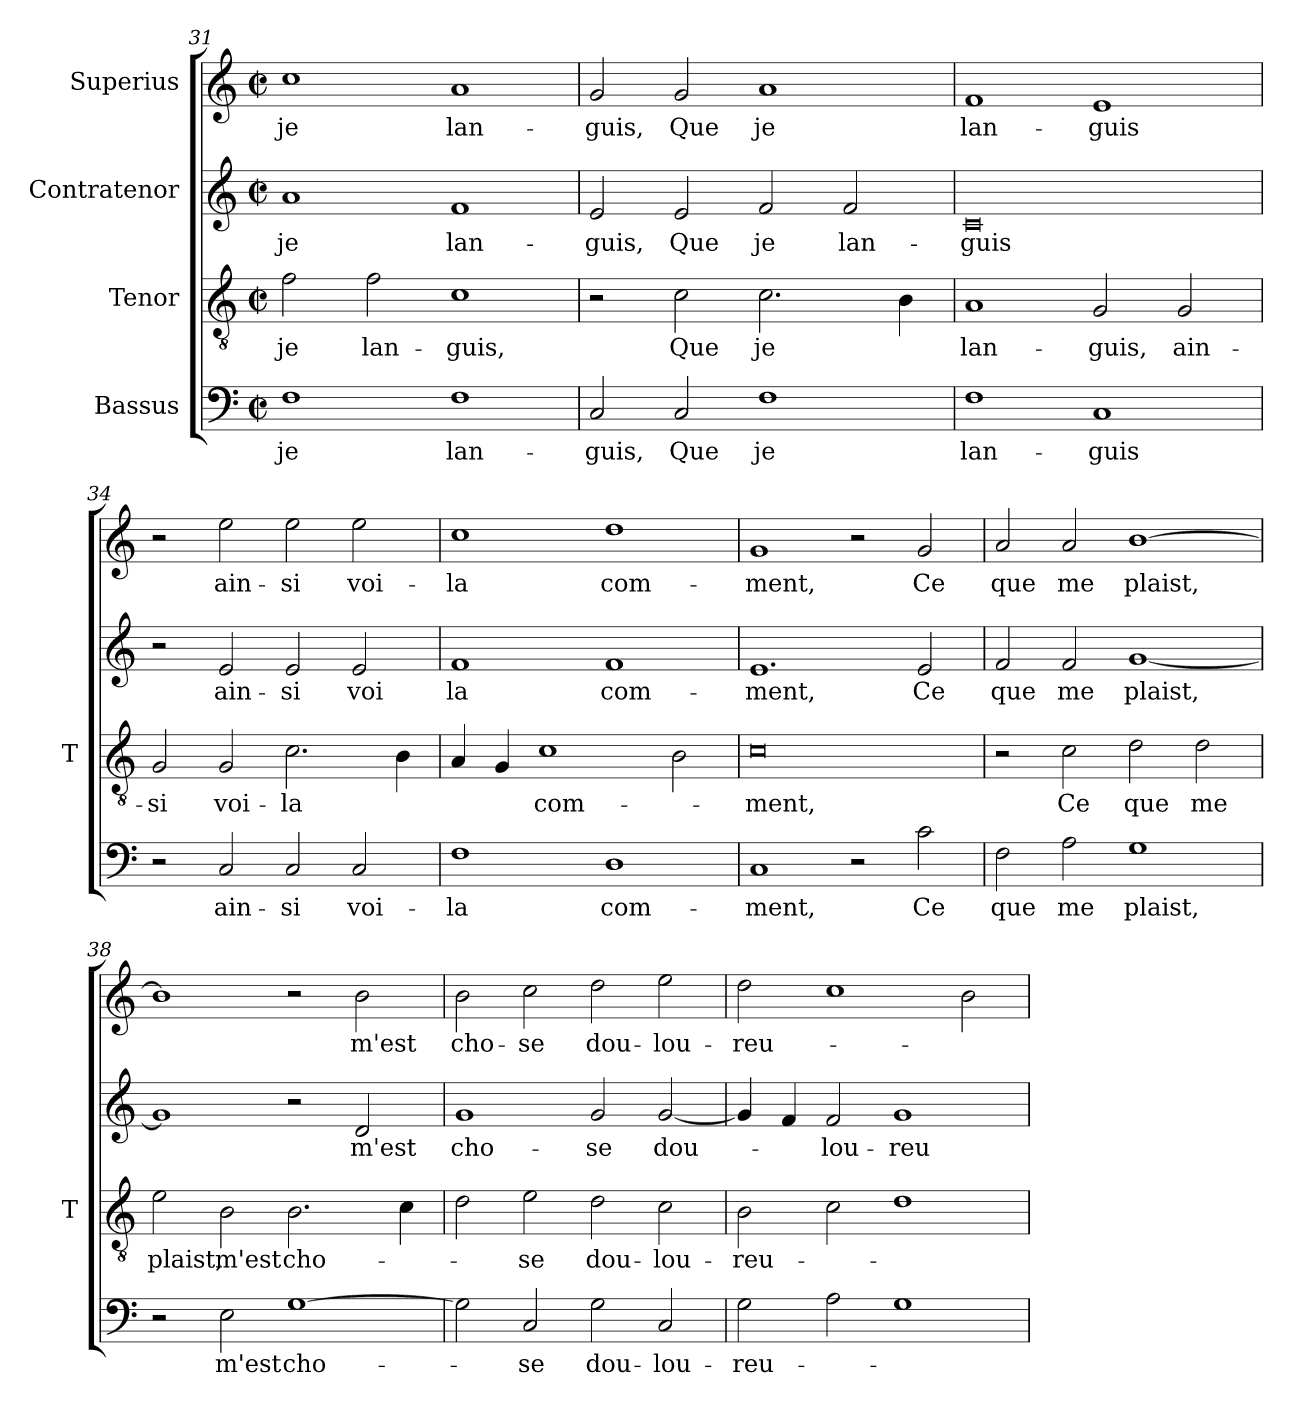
**kern	**text	**kern	**text	**kern	**text	**kern	**text
*part4	*part4	*part3	*part3	*part2	*part2	*part1	*part1
*staff4	*staff4	*staff3	*staff3	*staff2	*staff2	*staff1	*staff1
*I"Bassus	*	*I"Tenor	*	*I"Contratenor	*	*I"Superius	*
*	*	*I'T	*	*	*	*	*
*clefF4	*	*clefGv2	*	*clefG2	*	*clefG2	*
*k[]	*	*k[]	*	*k[]	*	*k[]	*
*C:	*	*C:	*	*C:	*	*C:	*
*M2/2	*	*M2/2	*	*M2/2	*	*M2/2	*
*met(c|)	*	*met(c|)	*	*met(c|)	*	*met(c|)	*
=31	=31	=31	=31	=31	=31	=31	=31
1F	-je	2f	-je	1a	-je	1cc	-je
.	.	2f	lan-	.	.	.	.
1F	lan-	1c	-guis,	1f	lan-	1a	lan-
=32	=32	=32	=32	=32	=32	=32	=32
2C	-guis,	2r	.	2e	-guis,	2g	-guis,
2C	-Que	2c	-Que	2e	-Que	2g	-Que
1F	-je	2.c	-je	2f	-je	1a	-je
.	.	.	.	2f	lan-	.	.
.	.	4B	.	.	.	.	.
!!LO:PB:g=z
=33	=33	=33	=33	=33	=33	=33	=33
1F	lan-	1A	lan-	0c	-guis	1f	lan-
1C	-guis	2G	-guis,	.	.	1e	-guis
.	.	2G	ain-	.	.	.	.
=34	=34	=34	=34	=34	=34	=34	=34
2r	.	2G	-si	2r	.	2r	.
2C	ain-	2G	voi-	2e	ain-	2ee	ain-
2C	-si	2.c	-la	2e	-si	2ee	-si
2C	voi-	.	.	2e	-voi	2ee	voi-
.	.	4B	.	.	.	.	.
=35	=35	=35	=35	=35	=35	=35	=35
1F	-la	4A	.	1f	-la	1cc	-la
.	.	4G	.	.	.	.	.
.	.	1c	com-	.	.	.	.
1D	com-	.	.	1f	com-	1dd	com-
.	.	2B	.	.	.	.	.
=36	=36	=36	=36	=36	=36	=36	=36
1C	-ment,	0c	-ment,	1.e	-ment,	1g	-ment,
2r	.	.	.	.	.	2r	.
2c	-Ce	.	.	2e	-Ce	2g	-Ce
=37	=37	=37	=37	=37	=37	=37	=37
2F	-que	2r	.	2f	-que	2a	-que
2A	-me	2c	-Ce	2f	-me	2a	-me
1G	-plaist,	2d	-que	[1g	-plaist,	[1b	-plaist,
.	.	2d	-me	.	.	.	.
=38	=38	=38	=38	=38	=38	=38	=38
2r	.	2e	-plaist,	1g]	.	1b]	.
2E	-m'est	2B	-m'est	.	.	.	.
[1G	cho-	2.B	cho-	2r	.	2r	.
.	.	.	.	2d	-m'est	2b	-m'est
.	.	4c	.	.	.	.	.
=39	=39	=39	=39	=39	=39	=39	=39
2G]	.	2d	.	1g	cho-	2b	cho-
2C	-se	2e	-se	.	.	2cc	-se
2G	dou-	2d	dou-	2g	-se	2dd	dou-
2C	lou-	2c	lou-	[2g	dou-	2ee	lou-
=40	=40	=40	=40	=40	=40	=40	=40
2G	reu-	2B	reu-	4g]	.	2dd	reu-
.	.	.	.	4f	.	.	.
2A	.	2c	.	2f	lou-	1cc	.
1G	.	1d	.	1g	reu-	.	.
.	.	.	.	.	.	2b	.
=	=	=	=	=	=	=	=
*-	*-	*-	*-	*-	*-	*-	*-
